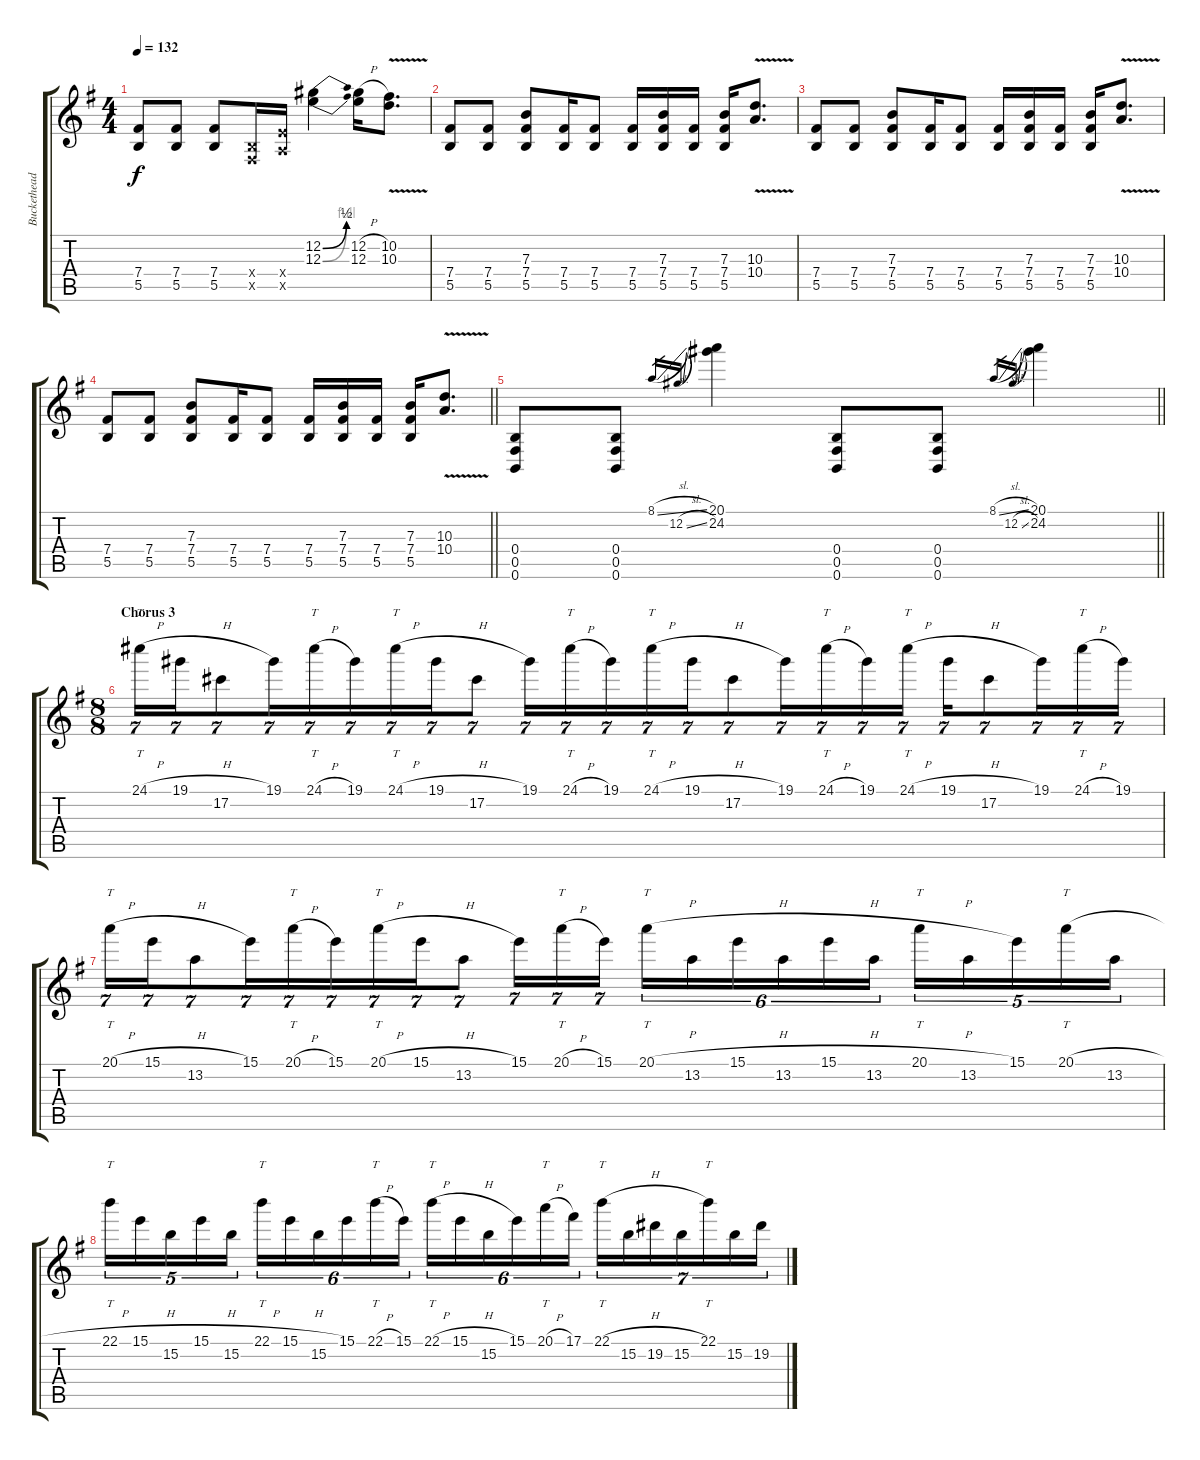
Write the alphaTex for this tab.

\track ("Buckethead" "Buckethead") {instrument distortionguitar}
\staff {score tabs}
\tuning (Db4 Ab3 E3 B2 Gb2 B1) {hide}
\ts (4 4)
\tempo 132
\clef g2
\ks g
(7.4 5.5).8{dy f} (7.4 5.5).8 (7.4 5.5).8 (0.4{x} 0.5{x}).16 (5.4{x} 3.5{x}).16 (12.2{be (bend 0 0 60 2)} 12.3{be (bend 0 0 60 4)}).4 (12.2{h} 12.3).16 (10.2{v} 10.3).8{d} |
(7.4 5.5).8 (7.4 5.5).8 (7.3 7.4 5.5).8 (7.4 5.5).16 (7.4 5.5).8 (7.4 5.5).16 (7.3 7.4 5.5).16 (7.4 5.5).16 (7.3 7.4 5.5).16 (10.3{v} 10.4{v}).8{d} |
(7.4 5.5).8 (7.4 5.5).8 (7.3 7.4 5.5).8 (7.4 5.5).16 (7.4 5.5).8 (7.4 5.5).16 (7.3 7.4 5.5).16 (7.4 5.5).16 (7.3 7.4 5.5).16 (10.3{v} 10.4{v}).8{d} |
\barLineRight lightlight
(7.4 5.5).8 (7.4 5.5).8 (7.3 7.4 5.5).8 (7.4 5.5).16 (7.4 5.5).8 (7.4 5.5).16 (7.3 7.4 5.5).16 (7.4 5.5).16 (7.3 7.4 5.5).16 (10.3{v} 10.4{v}).8{d} |
\section ("" "")
\barLineRight lightlight
(0.4 0.5 0.6).8 (0.4 0.5 0.6).8 8.1{sl}.16{gr} 12.2{sl}.16{gr} (20.1 24.2).4 (0.4 0.5 0.6).8 (0.4 0.5 0.6).8 8.1{sl}.16{gr} 12.2{sl}.16{gr} (20.1 24.2).4 |
\ts (8 8)
\section ("" "Chorus 3")
24.1{h}.16{tt tu (7 4)} 19.1{h}.16{tu (7 4)} 17.2.8{tu (7 4)} 19.1.16{tu (7 4)} 24.1{h}.16{tt tu (7 4)} 19.1.16{tu (7 4)} 24.1{h}.16{tt tu (7 4)} 19.1{h}.16{tu (7 4)} 17.2.8{tu (7 4)} 19.1.16{tu (7 4)} 24.1{h}.16{tt tu (7 4)} 19.1.16{tu (7 4)} 24.1{h}.16{tt tu (7 4)} 19.1{h}.16{tu (7 4)} 17.2.8{tu (7 4)} 19.1.16{tu (7 4)} 24.1{h}.16{tt tu (7 4)} 19.1.16{tu (7 4)} 24.1{h}.16{tt tu (7 4)} 19.1{h}.16{tu (7 4)} 17.2.8{tu (7 4)} 19.1.16{tu (7 4)} 24.1{h}.16{tt tu (7 4)} 19.1.16{tu (7 4)} |
20.1{h}.16{tt tu (7 4)} 15.1{h}.16{tu (7 4)} 13.2.8{tu (7 4)} 15.1.16{tu (7 4)} 20.1{h}.16{tt tu (7 4)} 15.1.16{tu (7 4)} 20.1{h}.16{tt tu (7 4)} 15.1{h}.16{tu (7 4)} 13.2.8{tu (7 4)} 15.1.16{tu (7 4)} 20.1{h}.16{tt tu (7 4)} 15.1.16{tu (7 4)} 20.1{h}.16{tt tu (6 4)} 13.2.16{tu (6 4)} 15.1{h}.16{tu (6 4)} 13.2.16{tu (6 4)} 15.1{h}.16{tu (6 4)} 13.2.16{tu (6 4)} 20.1{h}.16{tt tu (5 4)} 13.2.16{tu (5 4)} 15.1.16{tu (5 4)} 20.1{h}.16{tt tu (5 4)} 13.2.16{tu (5 4)} |
22.1{h}.16{tt tu (5 4)} 15.1{h}.16{tu (5 4)} 15.2.16{tu (5 4)} 15.1{h}.16{tu (5 4)} 15.2.16{tu (5 4)} 22.1{h}.16{tt tu (6 4)} 15.1{h}.16{tu (6 4)} 15.2.16{tu (6 4)} 15.1.16{tu (6 4)} 22.1{h}.16{tt tu (6 4)} 15.1.16{tu (6 4)} 22.1{h}.16{tt tu (6 4)} 15.1{h}.16{tu (6 4)} 15.2.16{tu (6 4)} 15.1.16{tu (6 4)} 20.1{h}.16{tt tu (6 4)} 17.1.16{tu (6 4)} 22.1{h}.16{tt tu (7 4)} 15.2.16{tu (7 4)} 19.2.16{tu (7 4)} 15.2.16{tu (7 4)} 22.1{h}.16{tt tu (7 4)} 15.2.16{tu (7 4)} 19.2.16{tu (7 4)}
